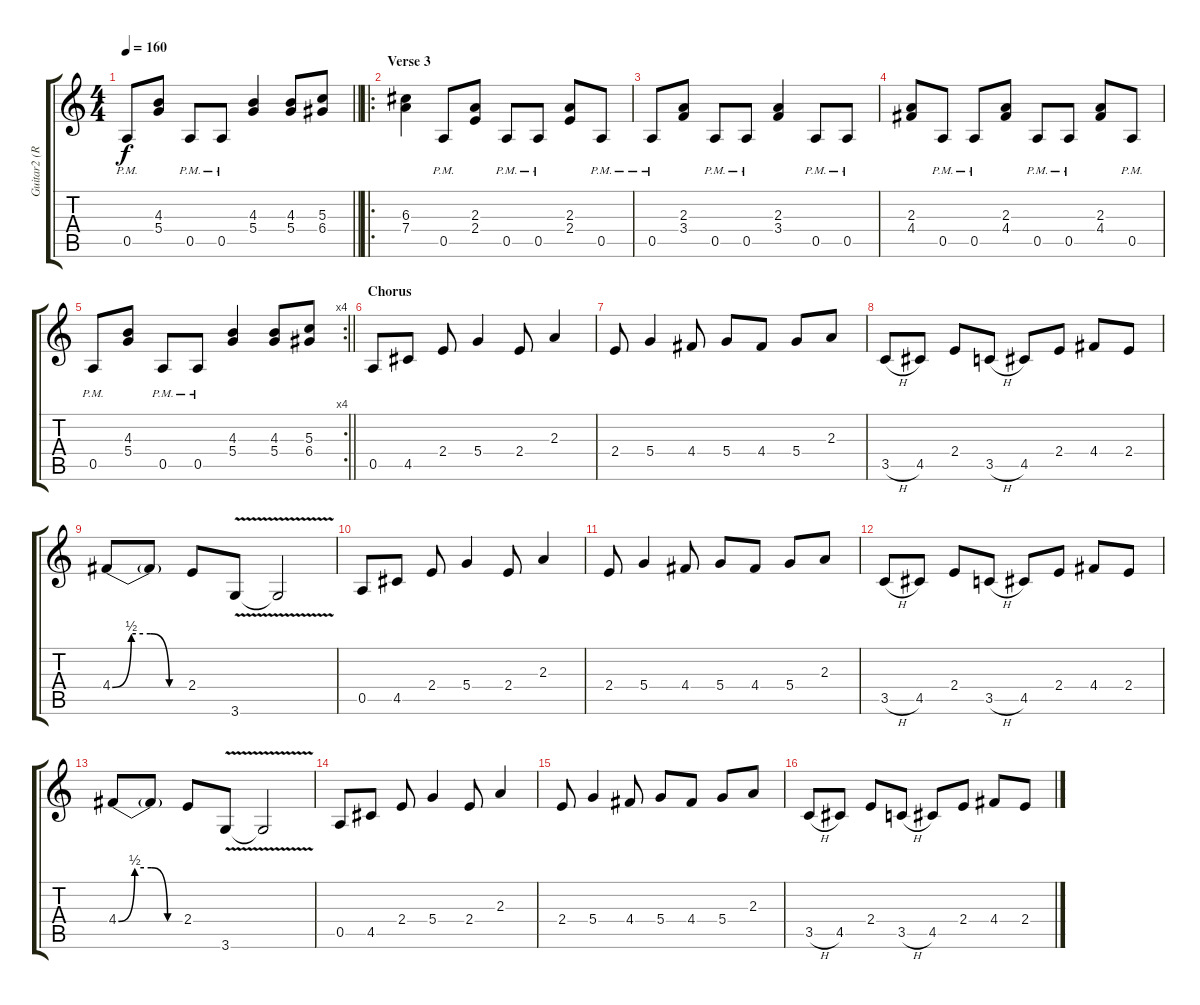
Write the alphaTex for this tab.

\track ("Guitar2 (Rhythm)" "Guitar2 (R") {instrument distortionguitar}
\staff {score tabs}
\tuning (E4 B3 G3 D3 A2 E2) {hide}
\ts (4 4)
\tempo 160
\clef g2
\barLineRight lightlight
\ks c
0.5{pm}.8{dy f} (4.3 5.4).8 0.5{pm}.8 0.5{pm}.8 (4.3 5.4).4 (4.3 5.4).8 (5.3 6.4).8 |
\ro
\section ("" "Verse 3")
(6.3 7.4).4 0.5{pm}.8 (2.3 2.4).8 0.5{pm}.8 0.5{pm}.8 (2.3 2.4).8 0.5{pm}.8 |
0.5{pm}.8 (2.3 3.4).8 0.5{pm}.8 0.5{pm}.8 (2.3 3.4).4 0.5{pm}.8 0.5{pm}.8 |
(2.3 4.4).8 0.5{pm}.8 0.5{pm}.8 (2.3 4.4).8 0.5{pm}.8 0.5{pm}.8 (2.3 4.4).8 0.5{pm}.8 |
\rc 4
\barLineRight lightlight
0.5{pm}.8 (4.3 5.4).8 0.5{pm}.8 0.5{pm}.8 (4.3 5.4).4 (4.3 5.4).8 (5.3 6.4).8 |
\section ("" "Chorus")
0.5.8 4.5.8 2.4.8 5.4.4 2.4.8 2.3.4 |
2.4.8 5.4.4 4.4.8 5.4.8 4.4.8 5.4.8 2.3.8 |
3.5{h}.8 4.5.8 2.4.8 3.5{h}.8 4.5.8 2.4.8 4.4.8 2.4.8 |
4.4{be (custom 0 0 15 2 30 2 45 0 60 0)}.8 4.4{t}.8 2.4.8 3.6{v}.8 3.6{t}.2 |
0.5.8 4.5.8 2.4.8 5.4.4 2.4.8 2.3.4 |
2.4.8 5.4.4 4.4.8 5.4.8 4.4.8 5.4.8 2.3.8 |
3.5{h}.8 4.5.8 2.4.8 3.5{h}.8 4.5.8 2.4.8 4.4.8 2.4.8 |
4.4{be (custom 0 0 15 2 30 2 45 0 60 0)}.8 4.4{t}.8 2.4.8 3.6{v}.8 3.6{t}.2 |
0.5.8 4.5.8 2.4.8 5.4.4 2.4.8 2.3.4 |
2.4.8 5.4.4 4.4.8 5.4.8 4.4.8 5.4.8 2.3.8 |
3.5{h}.8 4.5.8 2.4.8 3.5{h}.8 4.5.8 2.4.8 4.4.8 2.4.8
